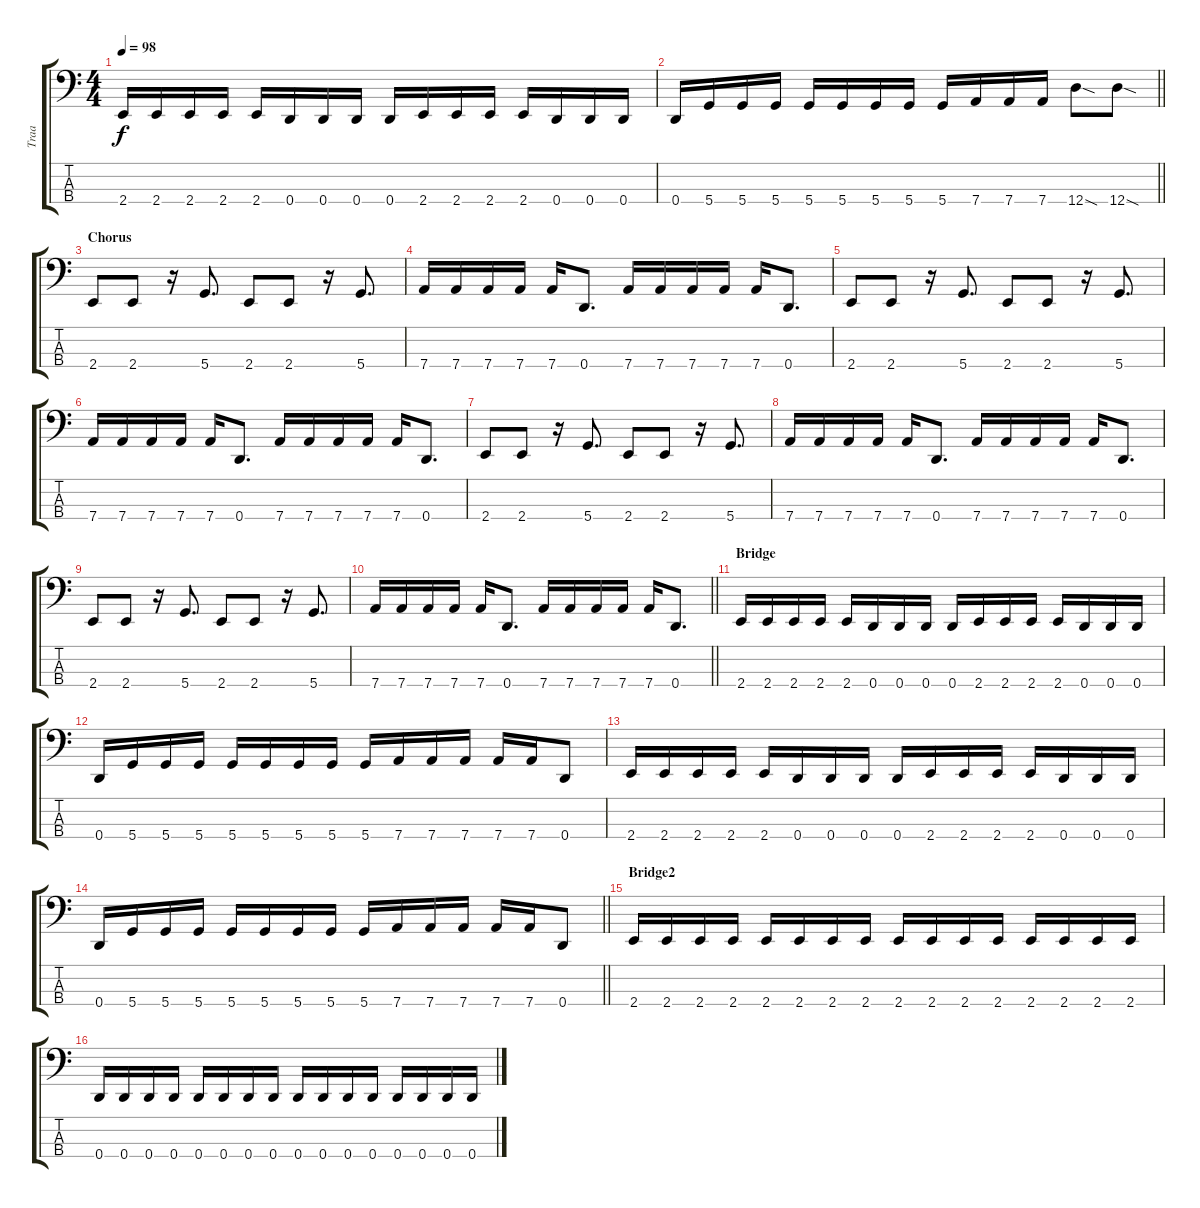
\track ("Traa" "Traa") {instrument electricbassfinger}
\staff {score tabs}
\tuning (G2 D2 A1 D1) {hide}
\ts (4 4)
\tempo 98
\clef f4
\ks c
2.4.16{dy f} 2.4.16 2.4.16 2.4.16 2.4.16 0.4.16 0.4.16 0.4.16 0.4.16 2.4.16 2.4.16 2.4.16 2.4.16 0.4.16 0.4.16 0.4.16 |
\barLineRight lightlight
0.4.16 5.4.16 5.4.16 5.4.16 5.4.16 5.4.16 5.4.16 5.4.16 5.4.16 7.4.16 7.4.16 7.4.16 12.4{sod}.8 12.4{sod}.8 |
\section ("" "Chorus")
2.4.8 2.4.8 r.16 5.4.8{d} 2.4.8 2.4.8 r.16 5.4.8{d} |
7.4.16 7.4.16 7.4.16 7.4.16 7.4.16 0.4.8{d} 7.4.16 7.4.16 7.4.16 7.4.16 7.4.16 0.4.8{d} |
2.4.8 2.4.8 r.16 5.4.8{d} 2.4.8 2.4.8 r.16 5.4.8{d} |
7.4.16 7.4.16 7.4.16 7.4.16 7.4.16 0.4.8{d} 7.4.16 7.4.16 7.4.16 7.4.16 7.4.16 0.4.8{d} |
2.4.8 2.4.8 r.16 5.4.8{d} 2.4.8 2.4.8 r.16 5.4.8{d} |
7.4.16 7.4.16 7.4.16 7.4.16 7.4.16 0.4.8{d} 7.4.16 7.4.16 7.4.16 7.4.16 7.4.16 0.4.8{d} |
2.4.8 2.4.8 r.16 5.4.8{d} 2.4.8 2.4.8 r.16 5.4.8{d} |
\barLineRight lightlight
7.4.16 7.4.16 7.4.16 7.4.16 7.4.16 0.4.8{d} 7.4.16 7.4.16 7.4.16 7.4.16 7.4.16 0.4.8{d} |
\section ("" "Bridge")
2.4.16 2.4.16 2.4.16 2.4.16 2.4.16 0.4.16 0.4.16 0.4.16 0.4.16 2.4.16 2.4.16 2.4.16 2.4.16 0.4.16 0.4.16 0.4.16 |
0.4.16 5.4.16 5.4.16 5.4.16 5.4.16 5.4.16 5.4.16 5.4.16 5.4.16 7.4.16 7.4.16 7.4.16 7.4.16 7.4.16 0.4.8 |
2.4.16 2.4.16 2.4.16 2.4.16 2.4.16 0.4.16 0.4.16 0.4.16 0.4.16 2.4.16 2.4.16 2.4.16 2.4.16 0.4.16 0.4.16 0.4.16 |
\barLineRight lightlight
0.4.16 5.4.16 5.4.16 5.4.16 5.4.16 5.4.16 5.4.16 5.4.16 5.4.16 7.4.16 7.4.16 7.4.16 7.4.16 7.4.16 0.4.8 |
\section ("" "Bridge2")
2.4.16 2.4.16 2.4.16 2.4.16 2.4.16 2.4.16 2.4.16 2.4.16 2.4.16 2.4.16 2.4.16 2.4.16 2.4.16 2.4.16 2.4.16 2.4.16 |
0.4.16 0.4.16 0.4.16 0.4.16 0.4.16 0.4.16 0.4.16 0.4.16 0.4.16 0.4.16 0.4.16 0.4.16 0.4.16 0.4.16 0.4.16 0.4.16
